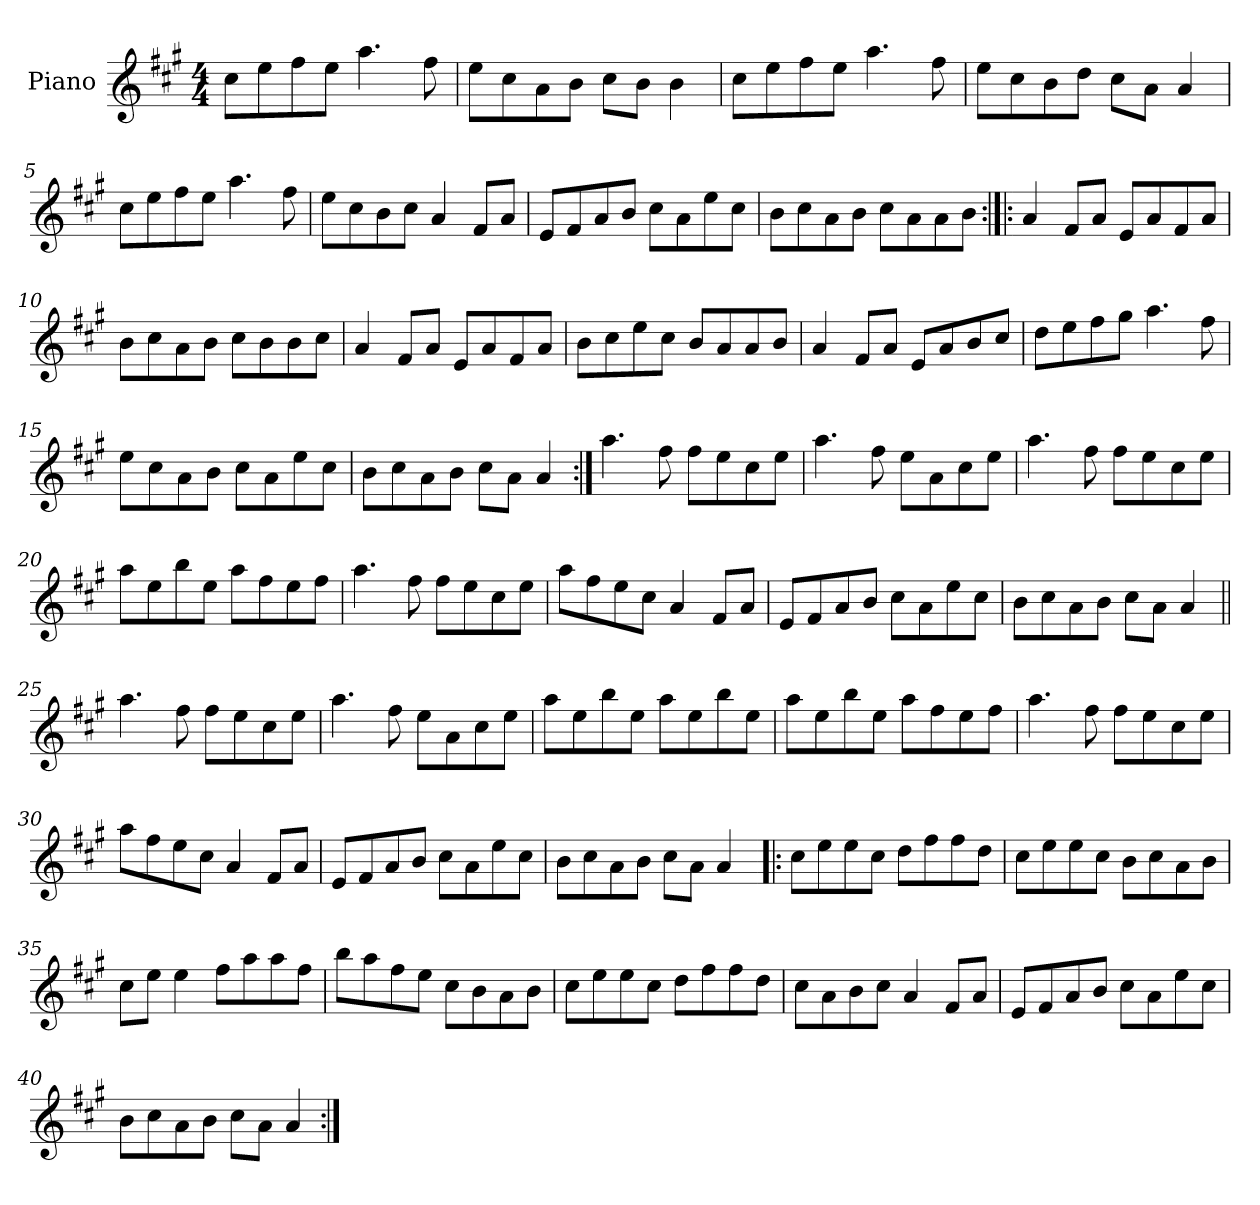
**kern
*part1
*staff1
*I"Piano
*I'Pno
*clefG2
*k[f#c#g#]
*A:
*M4/4
=1
8cc#\L
8ee\
8ff#\
8ee\J
4.aa\
8ff#\
=2
8ee\L
8cc#\
8a\
8b\J
8cc#\L
8b\J
4b\
=3
8cc#\L
8ee\
8ff#\
8ee\J
4.aa\
8ff#\
=4
8ee\L
8cc#\
8b\
8dd\J
8cc#\L
8a\J
4a/
=5
8cc#\L
8ee\
8ff#\
8ee\J
4.aa\
8ff#\
!!LO:LB:g=z
=6
8ee\L
8cc#\
8b\
8cc#\J
4a/
8f#/L
8a/J
=7
8e/L
8f#/
8a/
8b/J
8cc#\L
8a\
8ee\
8cc#\J
=8
8b\L
8cc#\
8a\
8b\J
8cc#\L
8a\
8a\
8b\J
=9:|!|:
4a/
8f#/L
8a/J
8e/L
8a/
8f#/
8a/J
!!LO:LB:g=z
=10
8b\L
8cc#\
8a\
8b\J
8cc#\L
8b\
8b\
8cc#\J
=11
4a/
8f#/L
8a/J
8e/L
8a/
8f#/
8a/J
=12
8b\L
8cc#\
8ee\
8cc#\J
8b/L
8a/
8a/
8b/J
=13
4a/
8f#/L
8a/J
8e/L
8a/
8b/
8cc#/J
=14
8dd\L
8ee\
8ff#\
8gg#\J
4.aa\
8ff#\
!!LO:LB:g=z
=15
8ee\L
8cc#\
8a\
8b\J
8cc#\L
8a\
8ee\
8cc#\J
=16
8b\L
8cc#\
8a\
8b\J
8cc#\L
8a\J
4a/
=17:|!
4.aa\
8ff#\
8ff#\L
8ee\
8cc#\
8ee\J
=18
4.aa\
8ff#\
8ee\L
8a\
8cc#\
8ee\J
=19
4.aa\
8ff#\
8ff#\L
8ee\
8cc#\
8ee\J
!!LO:LB:g=z
=20
8aa\L
8ee\
8bb\
8ee\J
8aa\L
8ff#\
8ee\
8ff#\J
=21
4.aa\
8ff#\
8ff#\L
8ee\
8cc#\
8ee\J
=22
8aa\L
8ff#\
8ee\
8cc#\J
4a/
8f#/L
8a/J
=23
8e/L
8f#/
8a/
8b/J
8cc#\L
8a\
8ee\
8cc#\J
=24
8b\L
8cc#\
8a\
8b\J
8cc#\L
8a\J
4a/
!!LO:LB:g=z
=25||
4.aa\
8ff#\
8ff#\L
8ee\
8cc#\
8ee\J
=26
4.aa\
8ff#\
8ee\L
8a\
8cc#\
8ee\J
=27
8aa\L
8ee\
8bb\
8ee\J
8aa\L
8ee\
8bb\
8ee\J
=28
8aa\L
8ee\
8bb\
8ee\J
8aa\L
8ff#\
8ee\
8ff#\J
=29
4.aa\
8ff#\
8ff#\L
8ee\
8cc#\
8ee\J
!!LO:LB:g=z
=30
8aa\L
8ff#\
8ee\
8cc#\J
4a/
8f#/L
8a/J
=31
8e/L
8f#/
8a/
8b/J
8cc#\L
8a\
8ee\
8cc#\J
=32
8b\L
8cc#\
8a\
8b\J
8cc#\L
8a\J
4a/
=33!|:
8cc#\L
8ee\
8ee\
8cc#\J
8dd\L
8ff#\
8ff#\
8dd\J
!!LO:LB:g=z
=34
8cc#\L
8ee\
8ee\
8cc#\J
8b\L
8cc#\
8a\
8b\J
=35
8cc#\L
8ee\J
4ee\
8ff#\L
8aa\
8aa\
8ff#\J
=36
8bb\L
8aa\
8ff#\
8ee\J
8cc#\L
8b\
8a\
8b\J
=37
8cc#\L
8ee\
8ee\
8cc#\J
8dd\L
8ff#\
8ff#\
8dd\J
!!LO:LB:g=z
=38
8cc#\L
8a\
8b\
8cc#\J
4a/
8f#/L
8a/J
=39
8e/L
8f#/
8a/
8b/J
8cc#\L
8a\
8ee\
8cc#\J
=40
8b\L
8cc#\
8a\
8b\J
8cc#\L
8a\J
4a/
=:|!
*-
